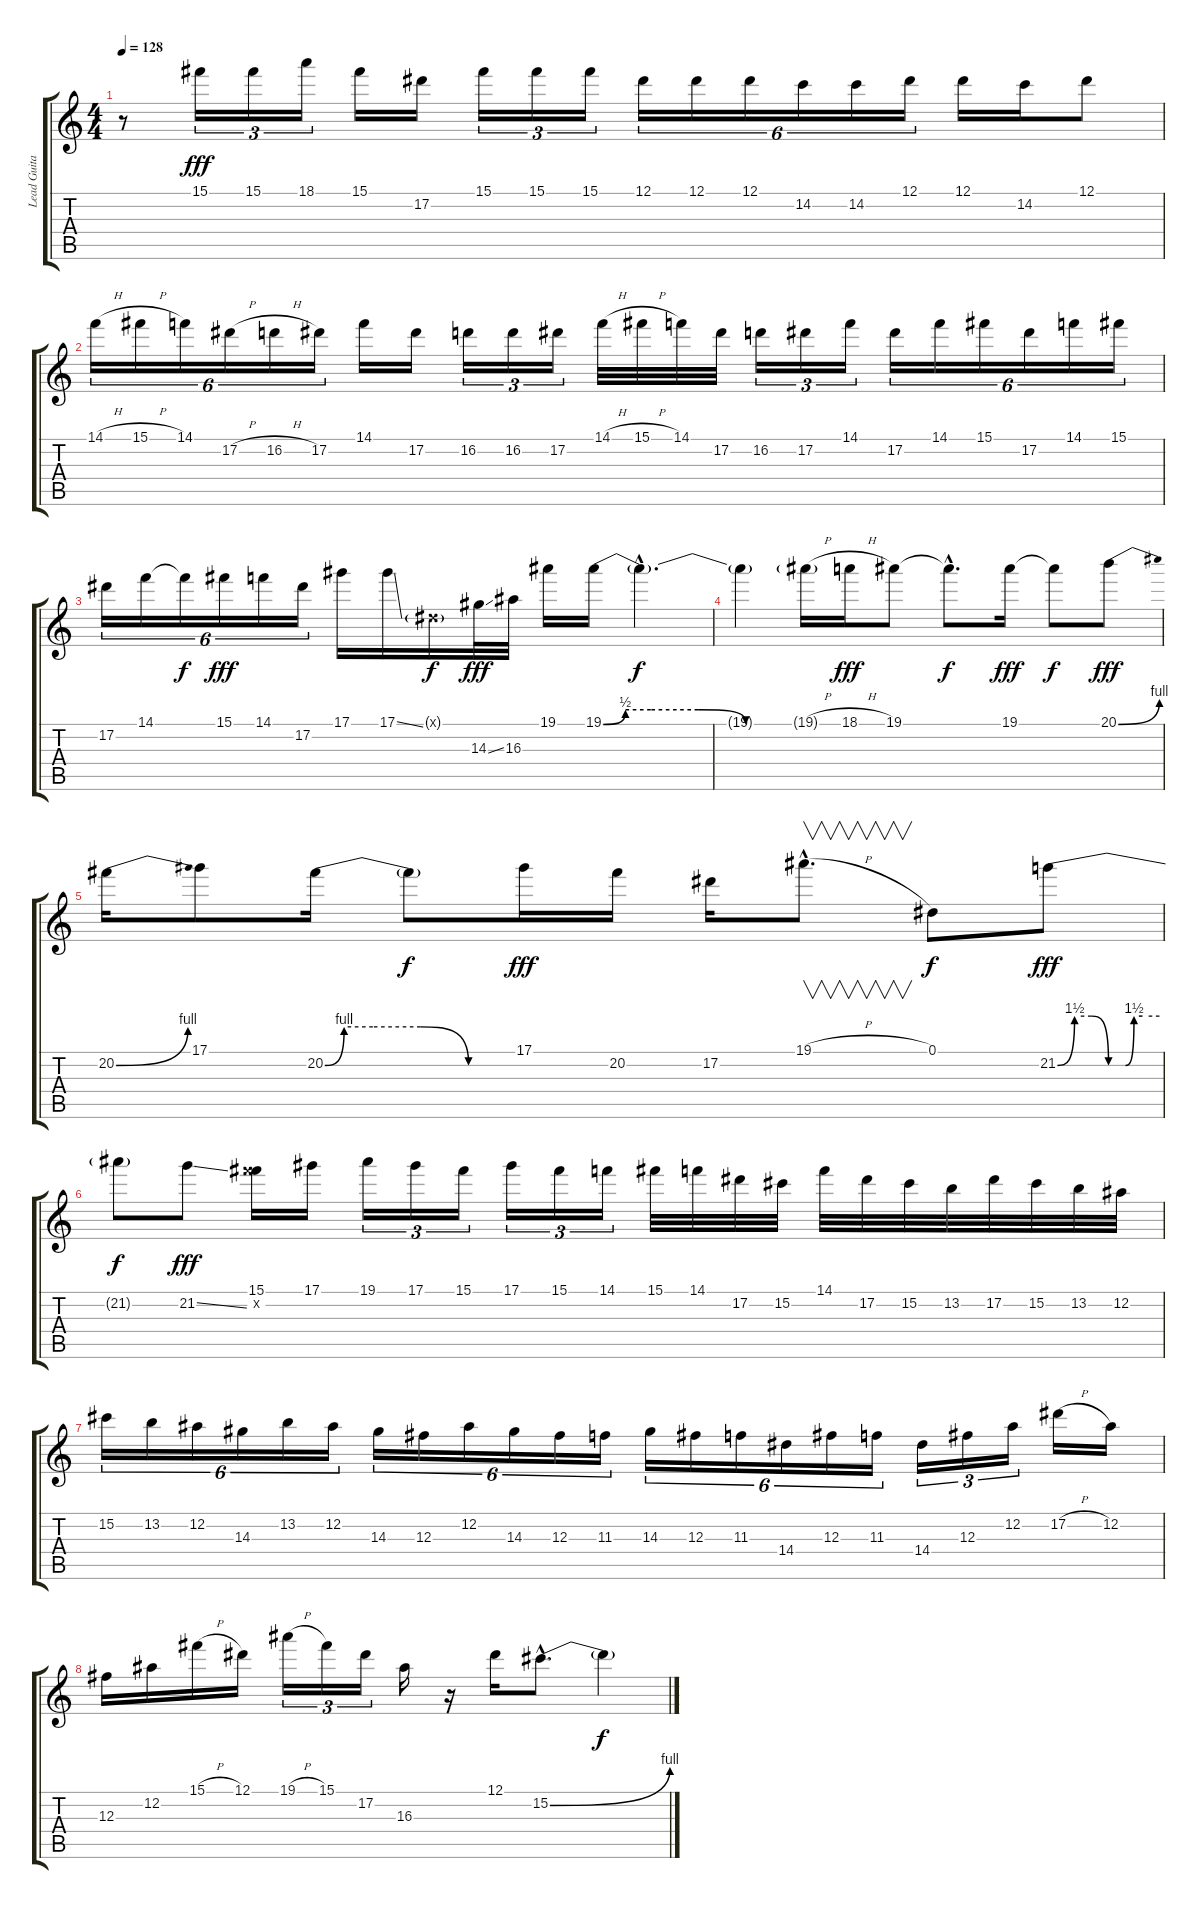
\track ("Lead Guitar" "Lead Guita") {instrument overdrivenguitar}
\staff {score tabs}
\tuning (Eb4 Bb3 Gb3 Db3 Ab2 Eb2) {hide}
\ts (4 4)
\tempo 128
\clef g2
\ks c
r.8{dy f} 15.1.16{tu (3 2) dy fff} 15.1.16{tu (3 2)} 18.1.16{tu (3 2)} 15.1.16 17.2.16 15.1.16{tu (3 2)} 15.1.16{tu (3 2)} 15.1.16{tu (3 2)} 12.1.16{tu (6 4)} 12.1.16{tu (6 4)} 12.1.16{tu (6 4)} 14.2.16{tu (6 4)} 14.2.16{tu (6 4)} 12.1.16{tu (6 4)} 12.1.16 14.2.16 12.1.8 |
14.1{h}.16{tu (6 4)} 15.1{h}.16{tu (6 4)} 14.1.16{tu (6 4)} 17.2{h}.16{tu (6 4)} 16.2{h}.16{tu (6 4)} 17.2.16{tu (6 4)} 14.1.16 17.2.16 16.2.16{tu (3 2)} 16.2.16{tu (3 2)} 17.2.16{tu (3 2)} 14.1{h}.32 15.1{h}.32 14.1.32 17.2.32 16.2.16{tu (3 2)} 17.2.16{tu (3 2)} 14.1.16{tu (3 2)} 17.2.16{tu (6 4)} 14.1.16{tu (6 4)} 15.1.16{tu (6 4)} 17.2.16{tu (6 4)} 14.1.16{tu (6 4)} 15.1.16{tu (6 4)} |
17.2.16{tu (6 4)} 14.1.16{tu (6 4)} 14.1{t}.16{tu (6 4) dy f} 15.1.16{tu (6 4) dy fff} 14.1.16{tu (6 4)} 17.2.16{tu (6 4)} 17.1.16 17.1{ss}.16 0.1{g x}.16{dy f} 14.3{ss}.32{dy fff} 16.3.32 19.1.16 19.1{be (custom 0 0 7 2 15 2 30 2 45 0 60 0)}.16 19.1{hac t}.4{d dy f} |
19.1{t}.4 19.1{h g}.16 18.1{h}.16{dy fff} 19.1.8 19.1{hac t}.8{d dy f} 19.1.16{dy fff} 19.1{t}.8{dy f} 20.1{be (bend 0 0 60 4)}.8{dy fff} |
20.2{be (bend 0 0 60 4)}.16 17.1.8 20.2{be (custom 0 0 6 4 15 4 30 4 45 0 60 0)}.16 20.2{t}.8{dy f} 17.1.16{dy fff} 20.2.16 17.2.16 19.1{h hac}.8{v d} 0.1.8{dy f} 21.2{be (custom 0 0 10 6 20 6 30 0 40 0 45 6 50 6 60 6)}.8{dy fff} |
21.2{t}.8{dy f} 21.2{ss}.8{dy fff} (15.1 20.2{x}).16 17.1.16 19.1.16{tu (3 2)} 17.1.16{tu (3 2)} 15.1.16{tu (3 2)} 17.1.16{tu (3 2)} 15.1.16{tu (3 2)} 14.1.16{tu (3 2)} 15.1.32 14.1.32 17.2.32 15.2.32 14.1.32 17.2.32 15.2.32 13.2.32 17.2.32 15.2.32 13.2.32 12.2.32 |
15.2.16{tu (6 4)} 13.2.16{tu (6 4)} 12.2.16{tu (6 4)} 14.3.16{tu (6 4)} 13.2.16{tu (6 4)} 12.2.16{tu (6 4)} 14.3.16{tu (6 4)} 12.3.16{tu (6 4)} 12.2.16{tu (6 4)} 14.3.16{tu (6 4)} 12.3.16{tu (6 4)} 11.3.16{tu (6 4)} 14.3.16{tu (6 4)} 12.3.16{tu (6 4)} 11.3.16{tu (6 4)} 14.4.16{tu (6 4)} 12.3.16{tu (6 4)} 11.3.16{tu (6 4)} 14.4.16{tu (3 2)} 12.3.16{tu (3 2)} 12.2.16{tu (3 2)} 17.2{h}.16 12.2.16 |
12.3.16 12.2.16 15.1{h}.16 12.1.16 19.1{h}.16{tu (3 2)} 15.1.16{tu (3 2)} 17.2.16{tu (3 2)} 16.3.16 r.16 12.1.16 15.2{be (bend 0 0 60 4) hac}.8{d} 15.2{t}.4{dy f}
